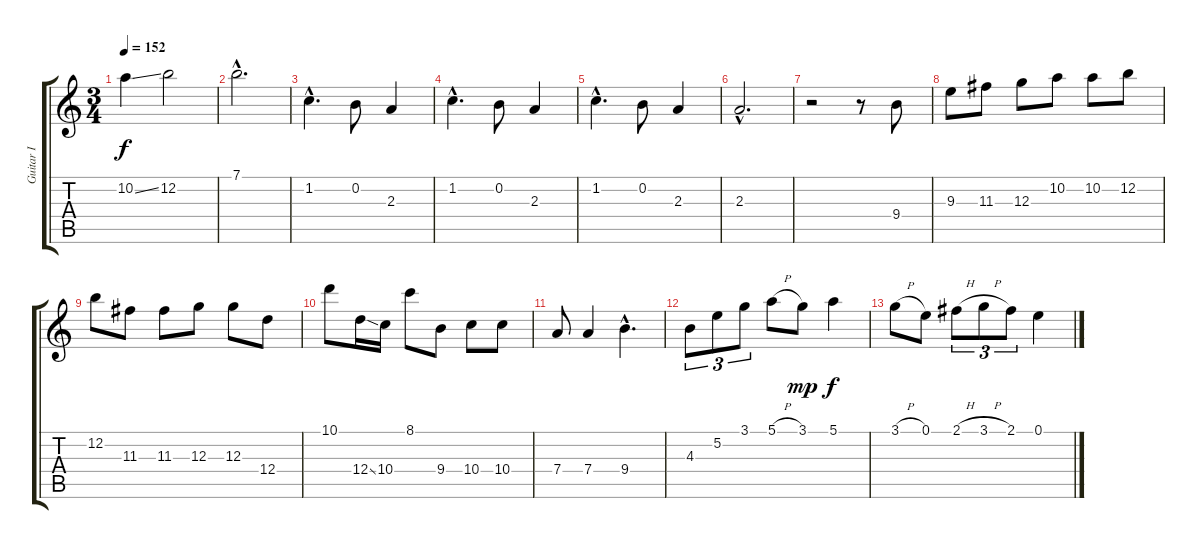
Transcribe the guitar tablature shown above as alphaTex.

\track ("Guitar I" "Guitar I") {instrument acousticguitarsteel}
\staff {score tabs}
\tuning (E4 B3 G3 D3 A2 E2) {hide}
\ts (3 4)
\tempo 152
\clef g2
\ks c
10.2{ss}.4{dy f} 12.2.2 |
7.1{hac}.2{d} |
1.2{hac}.4{d} 0.2.8 2.3.4 |
1.2{hac}.4{d} 0.2.8 2.3.4 |
1.2{hac}.4{d} 0.2.8 2.3.4 |
2.3{hac}.2{d} |
r.2 r.8 9.4.8 |
9.3.8 11.3.8 12.3.8 10.2.8 10.2.8 12.2.8 |
12.2.8 11.3.8 11.3.8 12.3.8 12.3.8 12.4.8 |
10.1.8 12.4{ss}.16 10.4.16 8.1.8 9.4.8 10.4.8 10.4.8 |
7.4.8 7.4.4 9.4{hac}.4{d} |
4.3.8{tu (3 2)} 5.2.8{tu (3 2)} 3.1.8{tu (3 2)} 5.1{h}.8 3.1.8{dy mp} 5.1.4{dy f} |
3.1{h}.8 0.1.8 2.1{h}.8{tu (3 2)} 3.1{h}.8{tu (3 2)} 2.1.8{tu (3 2)} 0.1.4
